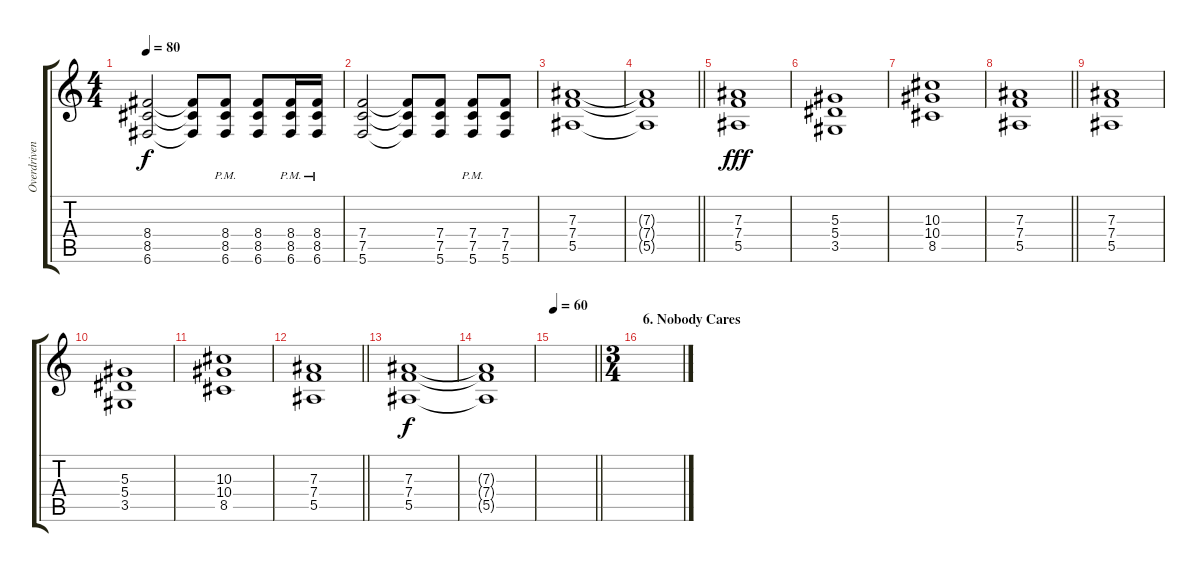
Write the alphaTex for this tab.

\track ("Overdriven Guitar 2" "Overdriven") {instrument overdrivenguitar}
\staff {score tabs}
\tuning (C4 G3 Eb3 Bb2 F2 C2) {hide}
\ts (4 4)
\tempo 80
\clef g2
\ks c
(8.4 8.5 6.6).2{dy f} (8.4{t} 8.5{t} 6.6{t}).8 (8.4{pm} 8.5{pm} 6.6{pm}).8 (8.4 8.5 6.6).8 (8.4{pm} 8.5{pm} 6.6{pm}).16 (8.4{pm} 8.5{pm} 6.6{pm}).16 |
(7.4 7.5 5.6).2 (7.4{t} 7.5{t} 5.6{t}).8 (7.4 7.5 5.6).8 (7.4{pm} 7.5{pm} 5.6{pm}).8 (7.4 7.5 5.6).8 |
(7.3 7.4 5.5).1 |
\barLineRight lightlight
(7.3{t} 7.4{t} 5.5{t}).1 |
(7.3 7.4 5.5).1{dy fff volume 14} |
(5.3 5.4 3.5).1 |
(10.3 10.4 8.5).1 |
\barLineRight lightlight
(7.3 7.4 5.5).1 |
(7.3 7.4 5.5).1 |
(5.3 5.4 3.5).1 |
(10.3 10.4 8.5).1 |
\barLineRight lightlight
(7.3 7.4 5.5).1 |
(7.3 7.4 5.5).1{dy f volume 0} |
(7.3{t} 7.4{t} 5.5{t}).1 |
\tempo 60
\barLineRight lightlight
|
\ts (3 4)
\section ("" "6. Nobody Cares")
